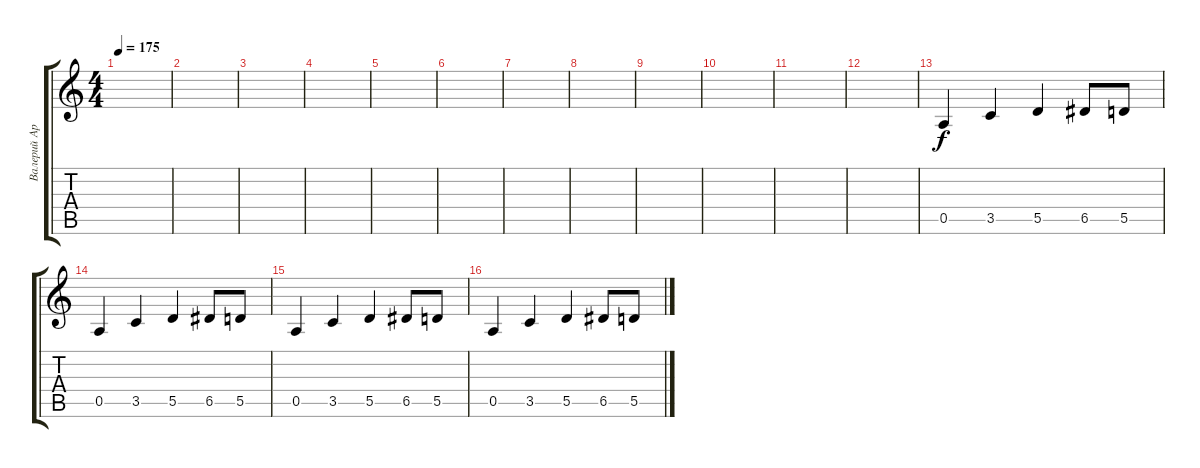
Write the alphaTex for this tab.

\track ("Валерий Аркадин" "Валерий Ар") {instrument electricguitarmuted}
\staff {score tabs}
\tuning (E4 B3 G3 D3 A2 E2) {hide}
\ts (4 4)
\tempo 175
\clef g2
\ks c
|
|
|
|
|
|
|
|
|
|
|
|
0.5.4{volume 11 instrument electricguitarmuted} 3.5.4 5.5.4 6.5.8 5.5.8 |
0.5.4 3.5.4 5.5.4 6.5.8 5.5.8 |
0.5.4 3.5.4 5.5.4 6.5.8 5.5.8 |
0.5.4 3.5.4 5.5.4 6.5.8 5.5.8
